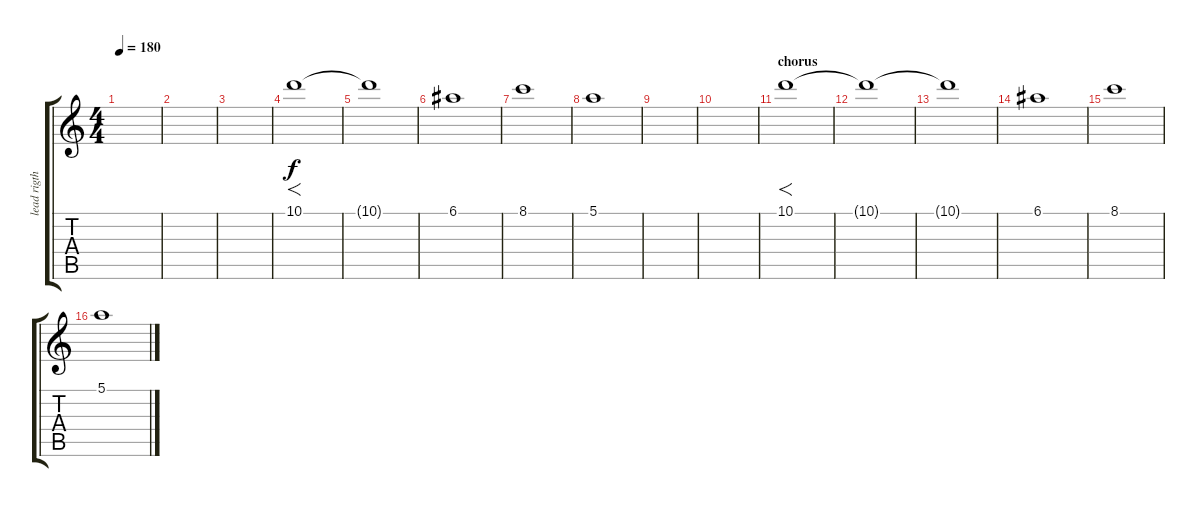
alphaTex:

\track ("lead rigth" "lead rigth") {instrument overdrivenguitar}
\staff {score tabs}
\tuning (E4 B3 G3 D3 A2 E2) {hide}
\ts (4 4)
\tempo 180
\clef g2
\ks c
|
|
|
10.1.1{f} |
10.1{t}.1 |
6.1.1 |
8.1.1 |
5.1.1 |
|
|
\section ("" "chorus")
10.1.1{f} |
10.1{t}.1 |
10.1{t}.1 |
6.1.1 |
8.1.1 |
5.1.1
